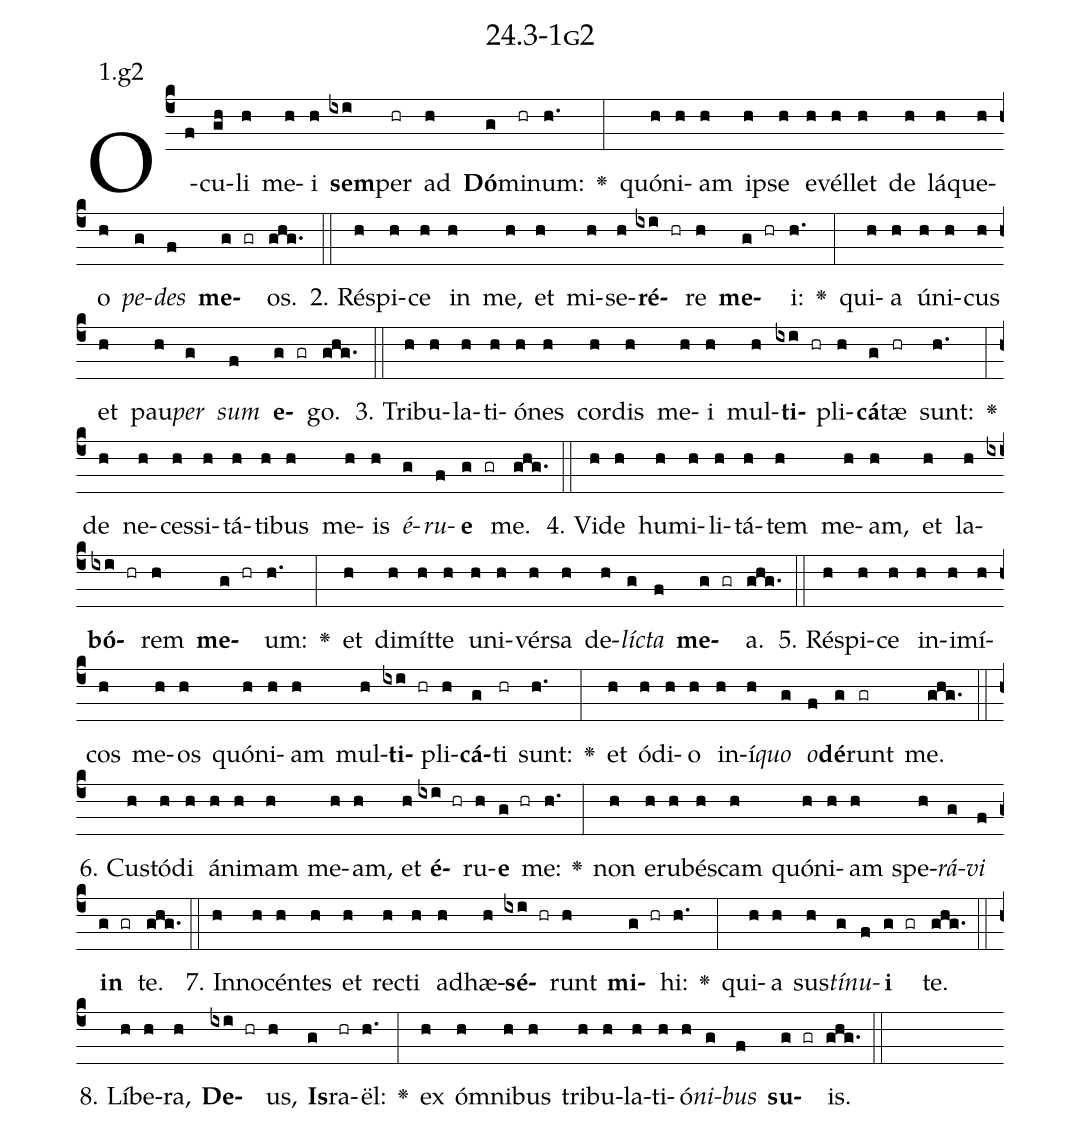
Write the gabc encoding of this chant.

name: 24.3-1g2;
annotation: 1.g2;
%%
(c4)O(f)cu(gh)li(h) me(h)i(h) <b>sem</b>(ixi)per(hr) ad(h) <b>Dó</b>(g)mi(hr)num:(h.) <v>\greheightstar</v>(:) quón(h)i(h)am(h) ip(h)se(h) e(h)vél(h)let(h) de(h) lá(h)que(h)o(h) <i>pe</i>(g)<i>des</i>(f) <b>me</b>(g gr)os.(ghg.) (::)
2. Ré(h)spi(h)ce(h) in(h) me,(h) et(h) mi(h)se(h)<b>ré</b>(ixi hr)re(h) <b>me</b>(g hr)i:(h.) <v>\greheightstar</v>(:) qui(h)a(h) ú(h)ni(h)cus(h) et(h) pau(h)<i>per</i>(g) <i>sum</i>(f) <b>e</b>(g gr)go.(ghg.) (::)
3. Tri(h)bu(h)la(h)ti(h)ó(h)nes(h) cor(h)dis(h) me(h)i(h) mul(h)<b>ti</b>(ixi hr)pli(h)<b>cá</b>(g)tæ(hr) sunt:(h.) <v>\greheightstar</v>(:) de(h) ne(h)ces(h)si(h)tá(h)ti(h)bus(h) me(h)is(h) <i>é</i>(g)<i>ru</i>(f)<b>e</b>(g gr) me.(ghg.) (::)
4. Vi(h)de(h) hu(h)mi(h)li(h)tá(h)tem(h) me(h)am,(h) et(h) la(h)<b>bó</b>(ixi hr)rem(h) <b>me</b>(g hr)um:(h.) <v>\greheightstar</v>(:) et(h) di(h)mít(h)te(h) u(h)ni(h)vér(h)sa(h) de(h)<i>líc</i>(g)<i>ta</i>(f) <b>me</b>(g gr)a.(ghg.) (::)
5. Ré(h)spi(h)ce(h) in(h)i(h)mí(h)cos(h) me(h)os(h) quón(h)i(h)am(h) mul(h)<b>ti</b>(ixi hr)pli(h)<b>cá</b>(g)ti(hr) sunt:(h.) <v>\greheightstar</v>(:) et(h) ó(h)di(h)o(h) in(h)í(h)<i>quo</i>(g) <i>o</i>(f)<b>dé</b>(g)runt(gr) me.(ghg.) (::)
6. Cus(h)tó(h)di(h) á(h)ni(h)mam(h) me(h)am,(h) et(h) <b>é</b>(ixi hr)ru(h)<b>e</b>(g hr) me:(h.) <v>\greheightstar</v>(:) non(h) e(h)ru(h)bés(h)cam(h) quón(h)i(h)am(h) spe(h)<i>rá</i>(g)<i>vi</i>(f) <b>in</b>(g gr) te.(ghg.) (::)
7. In(h)no(h)cén(h)tes(h) et(h) rec(h)ti(h) ad(h)hæ(h)<b>sé</b>(ixi hr)runt(h) <b>mi</b>(g hr)hi:(h.) <v>\greheightstar</v>(:) qui(h)a(h) sus(h)<i>tí</i>(g)<i>nu</i>(f)<b>i</b>(g gr) te.(ghg.) (::)
8. Lí(h)be(h)ra,(h) <b>De</b>(ixi hr)us,(h) <b>Is</b>(g)ra(hr)ël:(h.) <v>\greheightstar</v>(:) ex(h) óm(h)ni(h)bus(h) tri(h)bu(h)la(h)ti(h)ó(h)<i>ni</i>(g)<i>bus</i>(f) <b>su</b>(g gr)is.(ghg.) (::)
